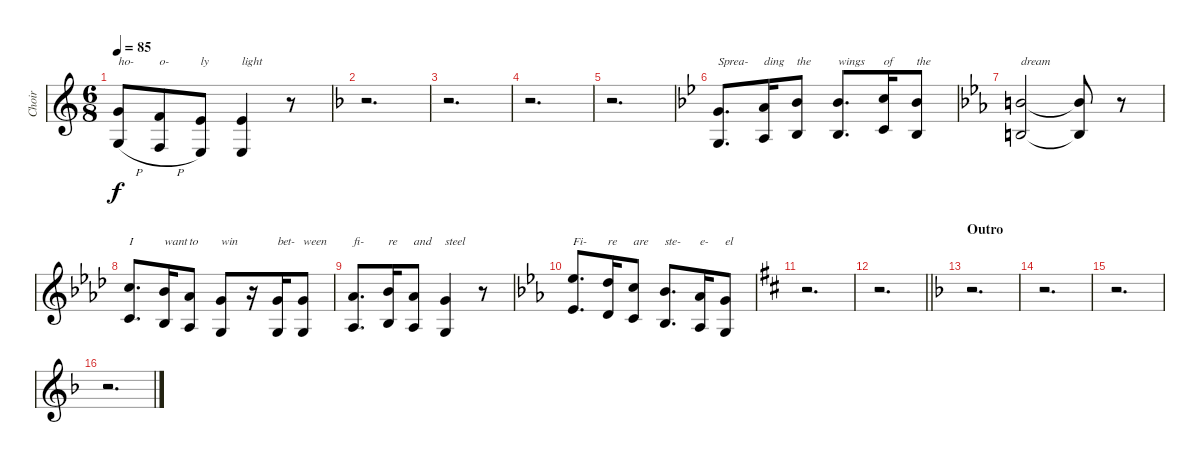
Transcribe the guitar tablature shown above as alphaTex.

\track ("Choir" "Choir") {instrument choiraahs}
\staff {score}
\tuning (E4 B3 G3 D3 A2 E2) {hide}
\ts (6 8)
\tempo 85
\clef g2
\ks aminor
(3.1{h} 5.4{h}).8{txt "ho-" dy f} (1.1{h} 3.4{h}).8{txt "o-"} (0.1 2.4).8{txt "ly"} (5.2 7.5).4{txt "light"} r.8 |
\ks dminor
r.2{d} |
r.2{d} |
r.2{d} |
r.2{d} |
\ks gminor
(3.1 5.4).8{d txt "Sprea-"} (5.1 7.4).16{txt "ding"} (6.1 8.4).8{txt "the"} (6.1 8.4).8{d txt "wings"} (8.1 10.4).16{txt "of"} (6.1 8.4).8{txt "the"} |
\ks cminor
(7.1 9.4).2{txt "dream"} (7.1{t} 9.4{t}).8 r.8 |
\ks fminor
(8.1 10.4).8{d txt "I"} (6.1 8.4).16{txt "want"} (4.1 6.4).8{txt "to"} (3.1 5.4).8{txt "win"} r.16 (3.1 5.4).16{txt "bet-"} (3.1 5.4).8{txt "ween"} |
(4.1 6.4).8{d txt "fi-"} (6.1 8.4).16{txt "re"} (4.1 6.4).8{txt "and"} (3.1 5.4).4{txt "steel"} r.8 |
\ks cminor
(11.1 13.4).8{d txt "Fi-"} (10.1 12.4).16{txt "re"} (8.1 10.4).8{txt "are"} (6.1 8.4).8{d txt "ste-"} (4.1 6.4).16{txt "e-"} (3.1 5.4).8{txt "el"} |
\ks d
r.2{d} |
\barLineRight lightlight
r.2{d} |
\section ("" "Outro")
\ks dminor
r.2{d} |
r.2{d} |
r.2{d} |
r.2{d}
